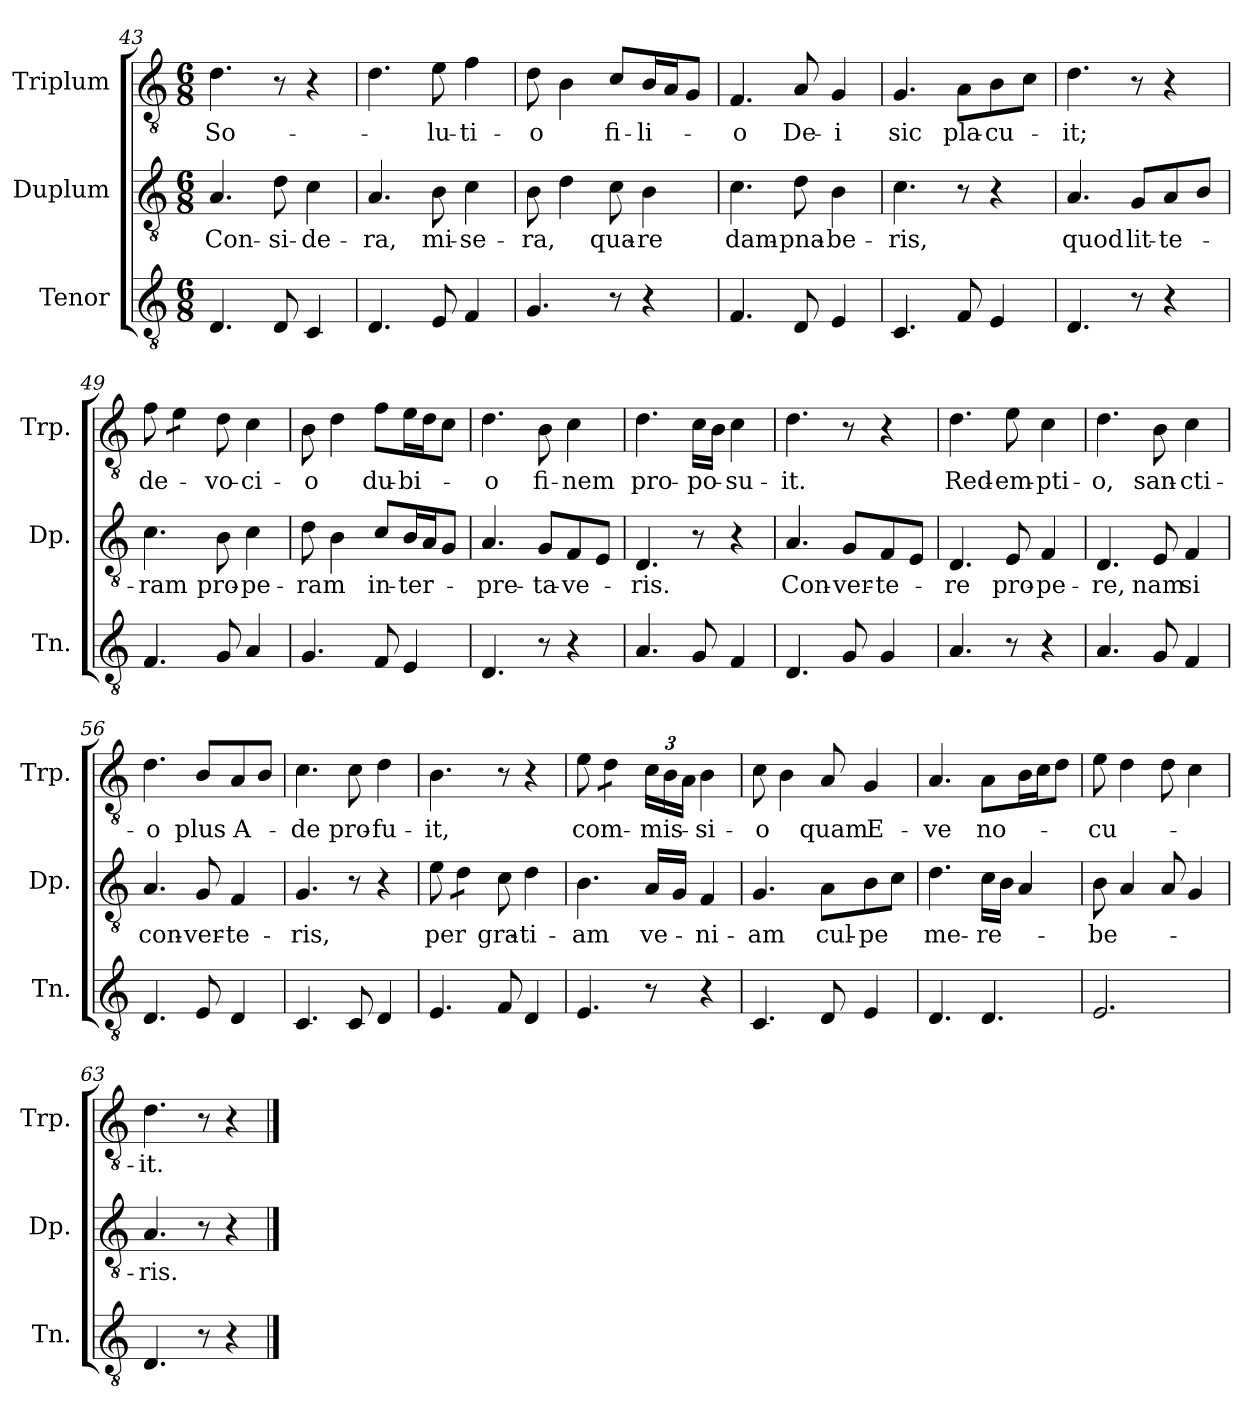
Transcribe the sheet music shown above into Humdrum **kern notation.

**kern	**kern	**text	**kern	**text
*part3	*part2	*part2	*part1	*part1
*staff3	*staff2	*staff2	*staff1	*staff1
*I"Tenor	*I"Duplum	*	*I"Triplum	*
*I'Tn.	*I'Dp.	*	*I'Trp.	*
*clefGv2	*clefGv2	*	*clefGv2	*
*k[]	*k[]	*	*k[]	*
*M6/8	*M6/8	*	*M6/8	*
=43	=43	=43	=43	=43
!	!	!LO:LY:b	!	!LO:LY:b
4.D/	4.A/	Con-	4.d\	So-
!	!	!LO:LY:b	!	!
8D/	8d\	-si-	8r	.
!	!	!LO:LY:b	!	!
4C/	4c\	-de-	4r	.
=44	=44	=44	=44	=44
!	!	!LO:LY:b	!	!
4.D/	4.A/	-ra,	4.d\	.
!	!	!LO:LY:b	!	!LO:LY:b
8E/	8B\	mi-	8e\	-lu-
!	!	!LO:LY:b	!	!LO:LY:b
4F/	4c\	-se-	4f\	-ti-
=45	=45	=45	=45	=45
!	!	!LO:LY:b	!	!LO:LY:b
4.G/	8B\	-ra,	8d\	-o
.	4d\	.	4B\	.
!	!	!LO:LY:b	!	!LO:LY:b
8r	8c\	qua-	8c/L	fi-
!	!	!LO:LY:b	!	!LO:LY:b
4r	4B\	-re	16B/L	-li-
.	.	.	16A/J	.
.	.	.	8G/J	.
!!LO:PB:g=z
=46	=46	=46	=46	=46
!	!	!LO:LY:b	!	!LO:LY:b
4.F/	4.c\	dam-	4.F/	-o
!	!	!LO:LY:b	!	!LO:LY:b
8D/	8d\	-pna-	8A/	De-
!	!	!LO:LY:b	!	!LO:LY:b
4E/	4B\	-be-	4G/	-i
=47	=47	=47	=47	=47
!	!	!LO:LY:b	!	!LO:LY:b
4.C/	4.c\	-ris,	4.G/	sic
!	!	!	!	!LO:LY:b
8F/	8r	.	8A\L	pla-
!	!	!	!	!LO:LY:b
4E/	4r	.	8B\	-cu-
.	.	.	8c\J	.
=48	=48	=48	=48	=48
!	!	!LO:LY:b	!	!LO:LY:b
4.D/	4.A/	quod	4.d\	-it;
!	!	!LO:LY:b	!	!
8r	8G/L	lit-	8r	.
!	!	!LO:LY:b	!	!
4r	8A/	-te-	4r	.
.	8B/J	.	.	.
=49	=49	=49	=49	=49
!	!	!LO:LY:b	!	!LO:LY:b
4.F/	4.c\	-ram	8f\	de-
*	*	*	*tremolo	*
.	.	.	8e\L	.
.	.	.	8e\J	.
*	*	*	*Xtremolo	*
!	!	!LO:LY:b	!	!LO:LY:b
8G/	8B\	pro-	8d\	-vo-
!	!	!LO:LY:b	!	!LO:LY:b
4A/	4c\	-pe-	4c\	-ci-
=50	=50	=50	=50	=50
!	!	!LO:LY:b	!	!LO:LY:b
4.G/	8d\	-ram	8B\	-o
.	4B\	.	4d\	.
!	!	!LO:LY:b	!	!LO:LY:b
8F/	8c/L	in-	8f\L	du-
!	!	!LO:LY:b	!	!LO:LY:b
4E/	16B/L	-ter-	16e\L	-bi-
.	16A/J	.	16d\J	.
.	8G/J	.	8c\J	.
=51	=51	=51	=51	=51
!	!	!LO:LY:b	!	!LO:LY:b
4.D/	4.A/	-pre-	4.d\	-o
!	!	!LO:LY:b	!	!LO:LY:b
8r	8G/L	-ta-	8B\	fi-
!	!	!LO:LY:b	!	!LO:LY:b
4r	8F/	-ve-	4c\	-nem
.	8E/J	.	.	.
=52	=52	=52	=52	=52
!	!	!LO:LY:b	!	!LO:LY:b
4.A/	4.D/	-ris.	4.d\	pro-
!	!	!	!	!LO:LY:b
8G/	8r	.	16c\LL	-po-
.	.	.	16B\JJ	.
!	!	!	!	!LO:LY:b
4F/	4r	.	4c\	-su-
!!LO:LB:g=z
=53	=53	=53	=53	=53
!	!	!LO:LY:b	!	!LO:LY:b
4.D/	4.A/	Con-	4.d\	-it.
!	!	!LO:LY:b	!	!
8G/	8G/L	-ver-	8r	.
!	!	!LO:LY:b	!	!
4G/	8F/	-te-	4r	.
.	8E/J	.	.	.
=54	=54	=54	=54	=54
!	!	!LO:LY:b	!	!LO:LY:b
4.A/	4.D/	-re	4.d\	Red-
!	!	!LO:LY:b	!	!LO:LY:b
8r	8E/	pro-	8e\	-em-
!	!	!LO:LY:b	!	!LO:LY:b
4r	4F/	-pe-	4c\	-pti-
=55	=55	=55	=55	=55
!	!	!LO:LY:b	!	!LO:LY:b
4.A/	4.D/	-re,	4.d\	-o,
!	!	!LO:LY:b	!	!LO:LY:b
8G/	8E/	nam	8B\	san-
!	!	!LO:LY:b	!	!LO:LY:b
4F/	4F/	si	4c\	-cti-
=56	=56	=56	=56	=56
!	!	!LO:LY:b	!	!LO:LY:b
4.D/	4.A/	con-	4.d\	-o
!	!	!LO:LY:b	!	!LO:LY:b
8E/	8G/	-ver-	8B/L	plus
!	!	!LO:LY:b	!	!LO:LY:b
4D/	4F/	-te-	8A/	A-
.	.	.	8B/J	.
=57	=57	=57	=57	=57
!	!	!LO:LY:b	!	!LO:LY:b
4.C/	4.G/	-ris,	4.c\	-de
!	!	!	!	!LO:LY:b
8C/	8r	.	8c\	pro-
!	!	!	!	!LO:LY:b
4D/	4r	.	4d\	-fu-
=58	=58	=58	=58	=58
!	!	!LO:LY:b	!	!LO:LY:b
4.E/	8e\	per	4.B\	-it,
*	*tremolo	*	*	*
.	8d\L	.	.	.
.	8d\J	.	.	.
*	*Xtremolo	*	*	*
!	!	!LO:LY:b	!	!
8F/	8c\	gra-	8r	.
!	!	!LO:LY:b	!	!
4D/	4d\	-ti-	4r	.
=59	=59	=59	=59	=59
!	!	!LO:LY:b	!	!LO:LY:b
4.E/	4.B\	-am	8e\	com-
*	*	*	*tremolo	*
.	.	.	8d\L	.
.	.	.	8d\J	.
*	*	*	*Xtremolo	*
!	!	!LO:LY:b	!	!
*	*	*	*Xbrackettup	*
!	!	!	!	!LO:LY:b
8r	16A/LL	ve-	24c\LL	-mis-
.	.	.	24B\	.
.	16G/JJ	.	.	.
.	.	.	24A\JJ	.
!	!	!LO:LY:b	!	!LO:LY:b
4r	4F/	-ni-	4B\	-si-
!!LO:LB:g=z
=60	=60	=60	=60	=60
!	!	!LO:LY:b	!	!LO:LY:b
4.C/	4.G/	-am	8c\	-o
.	.	.	4B\	.
!	!	!LO:LY:b	!	!LO:LY:b
8D/	8A\L	cul-	8A/	quam
!	!	!LO:LY:b	!	!LO:LY:b
4E/	8B\	-pe	4G/	E-
.	8c\J	.	.	.
=61	=61	=61	=61	=61
!	!	!LO:LY:b	!	!LO:LY:b
4.D/	4.d\	me-	4.A/	-ve
!	!	!LO:LY:b	!	!LO:LY:b
4.D/	16c\LL	-re-	8A\L	no-
.	16B\JJ	.	.	.
.	4A/	.	16B\L	.
.	.	.	16c\J	.
.	.	.	8d\J	.
=62	=62	=62	=62	=62
!	!	!LO:LY:b	!	!LO:LY:b
2.E/	8B\	-be-	8e\	-cu-
.	4A/	.	4d\	.
.	8A/	.	8d\	.
.	4G/	.	4c\	.
=63	=63	=63	=63	=63
!	!	!LO:LY:b	!	!LO:LY:b
4.D/	4.A/	-ris.	4.d\	-it.
8r	8r	.	8r	.
4r	4r	.	4r	.
==	==	==	==	==
*-	*-	*-	*-	*-
